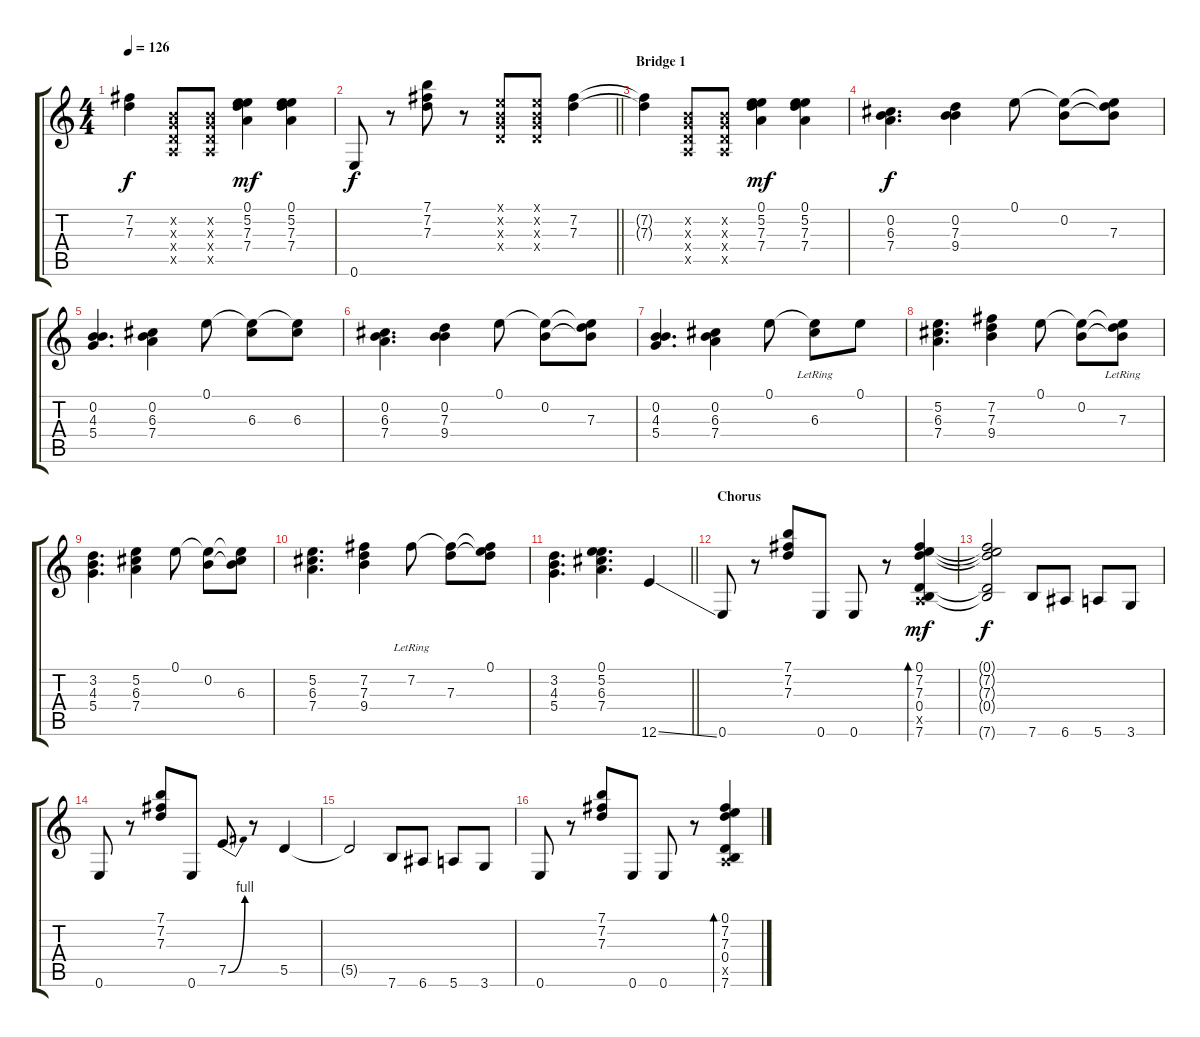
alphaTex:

\track (" " " ") {instrument overdrivenguitar}
\staff {score tabs}
\tuning (E4 B3 G3 D3 A2 E2) {hide}
\ts (4 4)
\tempo 126
\clef g2
\ks c
(7.2{t} 7.3{t}).4{dy f} (0.2{x} 0.3{x} 0.4{x} 0.5{x}).8 (0.2{x} 0.3{x} 0.4{x} 0.5{x}).8 (0.1 5.2 7.3 7.4).4{dy mf} (0.1 5.2 7.3 7.4).4 |
\barLineRight lightlight
0.6.8{dy f} r.8 (7.1 7.2 7.3).8 r.8 (0.1{x} 0.2{x} 0.3{x} 0.4{x}).8 (0.1{x} 0.2{x} 0.3{x} 0.4{x}).8 (7.2 7.3).4 |
\section ("" "Bridge 1")
(7.2{t} 7.3{t}).4 (0.2{x} 0.3{x} 0.4{x} 0.5{x}).8 (0.2{x} 0.3{x} 0.4{x} 0.5{x}).8 (0.1 5.2 7.3 7.4).4{dy mf} (0.1 5.2 7.3 7.4).4 |
(0.2 6.3 7.4).4{d dy f} (0.2 7.3 9.4).4 0.1.8 (0.1{t} 0.2).8 (0.1{t} 0.2{t} 7.3).8 |
(0.2 4.3 5.4).4{d} (0.2 6.3 7.4).4 0.1.8 (0.1{t} 6.3).8 (0.1{t} 6.3).8 |
(0.2 6.3 7.4).4{d} (0.2 7.3 9.4).4 0.1.8 (0.1{t} 0.2).8 (0.1{t} 0.2{t} 7.3).8 |
(0.2 4.3 5.4).4{d} (0.2 6.3 7.4).4 0.1.8 (0.1{t} 6.3{lr}).8 0.1.8 |
(5.2 6.3 7.4).4{d} (7.2 7.3 9.4).4 0.1.8 (0.1{t} 0.2).8 (0.1{t} 0.2{t} 7.3{lr}).8 |
(3.2 4.3 5.4).4{d} (5.2 6.3 7.4).4 0.1.8 (0.1{t} 0.2).8 (0.1{t} 0.2{t} 6.3).8 |
(5.2 6.3 7.4).4{d} (7.2 7.3 9.4).4 7.2{lr}.8 (7.2{t} 7.3).8 (0.1 7.2{t} 7.3{t}).8 |
\barLineRight lightlight
(3.2 4.3 5.4).4{d} (0.1 5.2 6.3 7.4).4{d} 12.6{ss}.4 |
\section ("" "Chorus")
0.6.8 r.8 (7.1 7.2 7.3).8 0.6.8 0.6.8 r.8 (0.1 7.2 7.3 0.4 0.5{x} 7.6).4{bd 30 dy mf} |
(0.1{t} 7.2{t} 7.3{t} 0.4{t} 7.6{t}).2{dy f} 7.6.8 6.6.8 5.6.8 3.6.8 |
0.6.8 r.8 (7.1 7.2 7.3).8 0.6.8 7.5{be (bend 0 0 60 4)}.8 r.8 5.5.4 |
5.5{t}.2 7.6.8 6.6.8 5.6.8 3.6.8 |
0.6.8 r.8 (7.1 7.2 7.3).8 0.6.8 0.6.8 r.8 (0.1 7.2 7.3 0.4 0.5{x} 7.6).4{bd 30}
